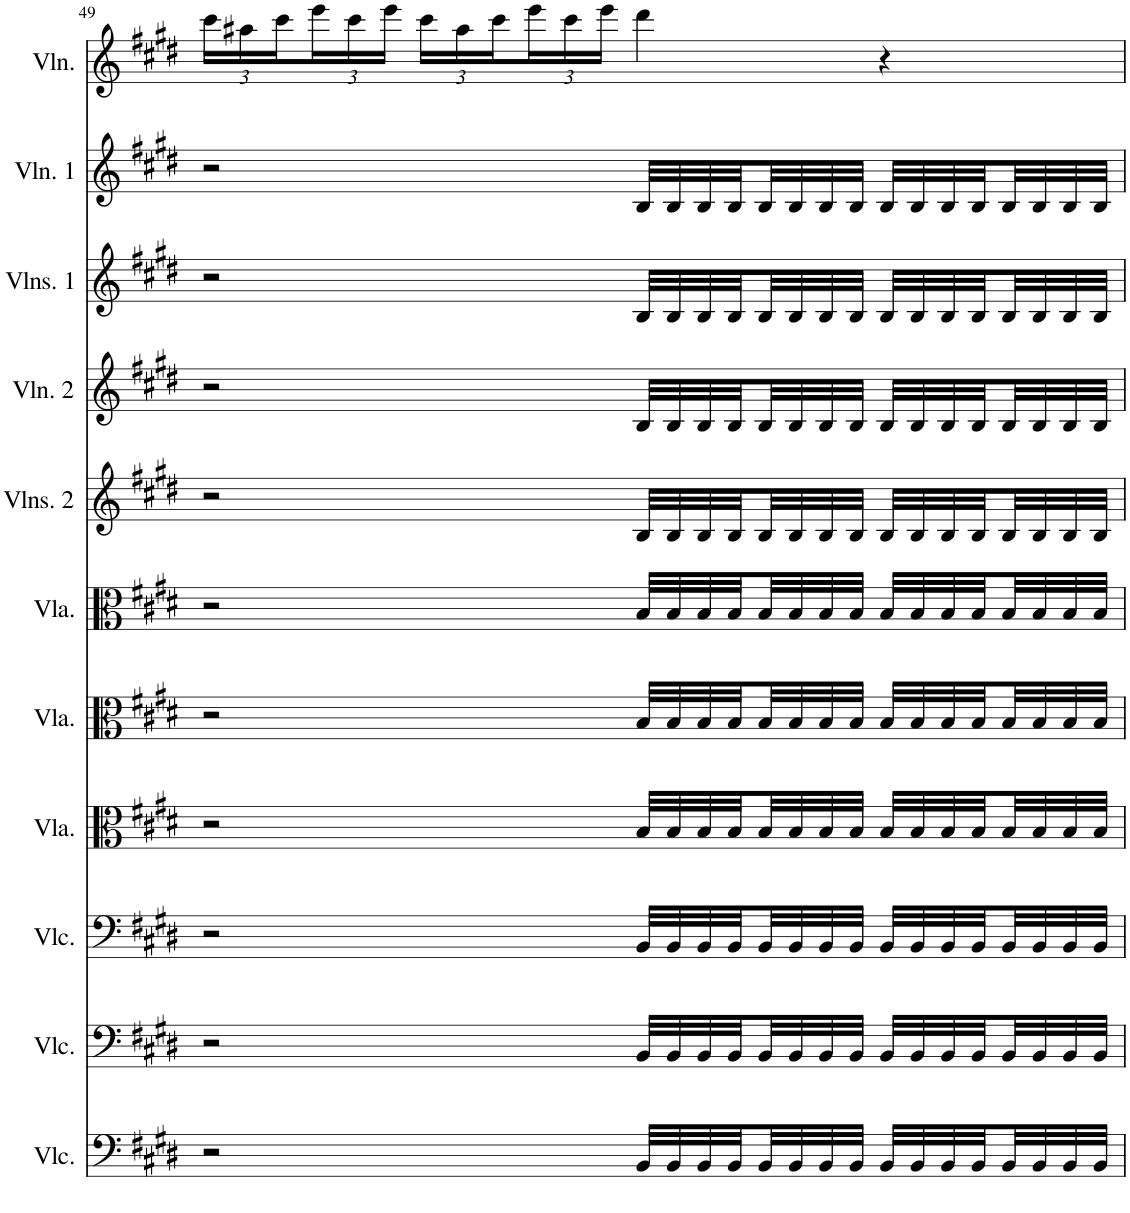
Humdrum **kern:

**kern	**kern	**kern	**kern	**kern	**kern	**kern	**kern	**kern	**kern	**kern
*part11	*part10	*part9	*part8	*part7	*part6	*part5	*part4	*part3	*part2	*part1
*staff11	*staff10	*staff9	*staff8	*staff7	*staff6	*staff5	*staff4	*staff3	*staff2	*staff1
*I"Violoncello	*I"Violoncello	*I"Violoncello	*I"Viola	*I"Viola	*I"Viola	*I"Violins 2	*I"Violin 2	*I"Violins 1	*I"Violin 1	*I"Violin
*I'Vlc.	*I'Vlc.	*I'Vlc.	*I'Vla.	*I'Vla.	*I'Vla.	*I'Vlns. 2	*I'Vln. 2	*I'Vlns. 1	*I'Vln. 1	*I'Vln.
!!LO:PB:g=z
*clefF4	*clefF4	*clefF4	*clefC3	*clefC3	*clefC3	*clefG2	*clefG2	*clefG2	*clefG2	*clefG2
*k[f#c#g#d#]	*k[f#c#g#d#]	*k[f#c#g#d#]	*k[f#c#g#d#]	*k[f#c#g#d#]	*k[f#c#g#d#]	*k[f#c#g#d#]	*k[f#c#g#d#]	*k[f#c#g#d#]	*k[f#c#g#d#]	*k[f#c#g#d#]
*M4/4	*M4/4	*M4/4	*M4/4	*M4/4	*M4/4	*M4/4	*M4/4	*M4/4	*M4/4	*M4/4
*	*	*	*	*	*	*	*	*	*	*Xbrackettup
=49	=49	=49	=49	=49	=49	=49	=49	=49	=49	=49
2r	2r	2r	2r	2r	2r	2r	2r	2r	2r	24ccc#\LL
.	.	.	.	.	.	.	.	.	.	24aa#X\
.	.	.	.	.	.	.	.	.	.	24ccc#\
.	.	.	.	.	.	.	.	.	.	24eee\
.	.	.	.	.	.	.	.	.	.	24ccc#\
.	.	.	.	.	.	.	.	.	.	24eee\JJ
.	.	.	.	.	.	.	.	.	.	24ccc#\LL
.	.	.	.	.	.	.	.	.	.	24aa#\
.	.	.	.	.	.	.	.	.	.	24ccc#\
.	.	.	.	.	.	.	.	.	.	24eee\
.	.	.	.	.	.	.	.	.	.	24ccc#\
.	.	.	.	.	.	.	.	.	.	24eee\JJ
32BB/LLL	32BB/LLL	32BB/LLL	32B/LLL	32B/LLL	32B/LLL	32B/LLL	32B/LLL	32B/LLL	32B/LLL	4ddd#\
32BB/	32BB/	32BB/	32B/	32B/	32B/	32B/	32B/	32B/	32B/	.
32BB/	32BB/	32BB/	32B/	32B/	32B/	32B/	32B/	32B/	32B/	.
32BB/	32BB/	32BB/	32B/	32B/	32B/	32B/	32B/	32B/	32B/	.
32BB/	32BB/	32BB/	32B/	32B/	32B/	32B/	32B/	32B/	32B/	.
32BB/	32BB/	32BB/	32B/	32B/	32B/	32B/	32B/	32B/	32B/	.
32BB/	32BB/	32BB/	32B/	32B/	32B/	32B/	32B/	32B/	32B/	.
32BB/JJJ	32BB/JJJ	32BB/JJJ	32B/JJJ	32B/JJJ	32B/JJJ	32B/JJJ	32B/JJJ	32B/JJJ	32B/JJJ	.
32BB/LLL	32BB/LLL	32BB/LLL	32B/LLL	32B/LLL	32B/LLL	32B/LLL	32B/LLL	32B/LLL	32B/LLL	4r
32BB/	32BB/	32BB/	32B/	32B/	32B/	32B/	32B/	32B/	32B/	.
32BB/	32BB/	32BB/	32B/	32B/	32B/	32B/	32B/	32B/	32B/	.
32BB/	32BB/	32BB/	32B/	32B/	32B/	32B/	32B/	32B/	32B/	.
32BB/	32BB/	32BB/	32B/	32B/	32B/	32B/	32B/	32B/	32B/	.
32BB/	32BB/	32BB/	32B/	32B/	32B/	32B/	32B/	32B/	32B/	.
32BB/	32BB/	32BB/	32B/	32B/	32B/	32B/	32B/	32B/	32B/	.
32BB/JJJ	32BB/JJJ	32BB/JJJ	32B/JJJ	32B/JJJ	32B/JJJ	32B/JJJ	32B/JJJ	32B/JJJ	32B/JJJ	.
=	=	=	=	=	=	=	=	=	=	=
*-	*-	*-	*-	*-	*-	*-	*-	*-	*-	*-
